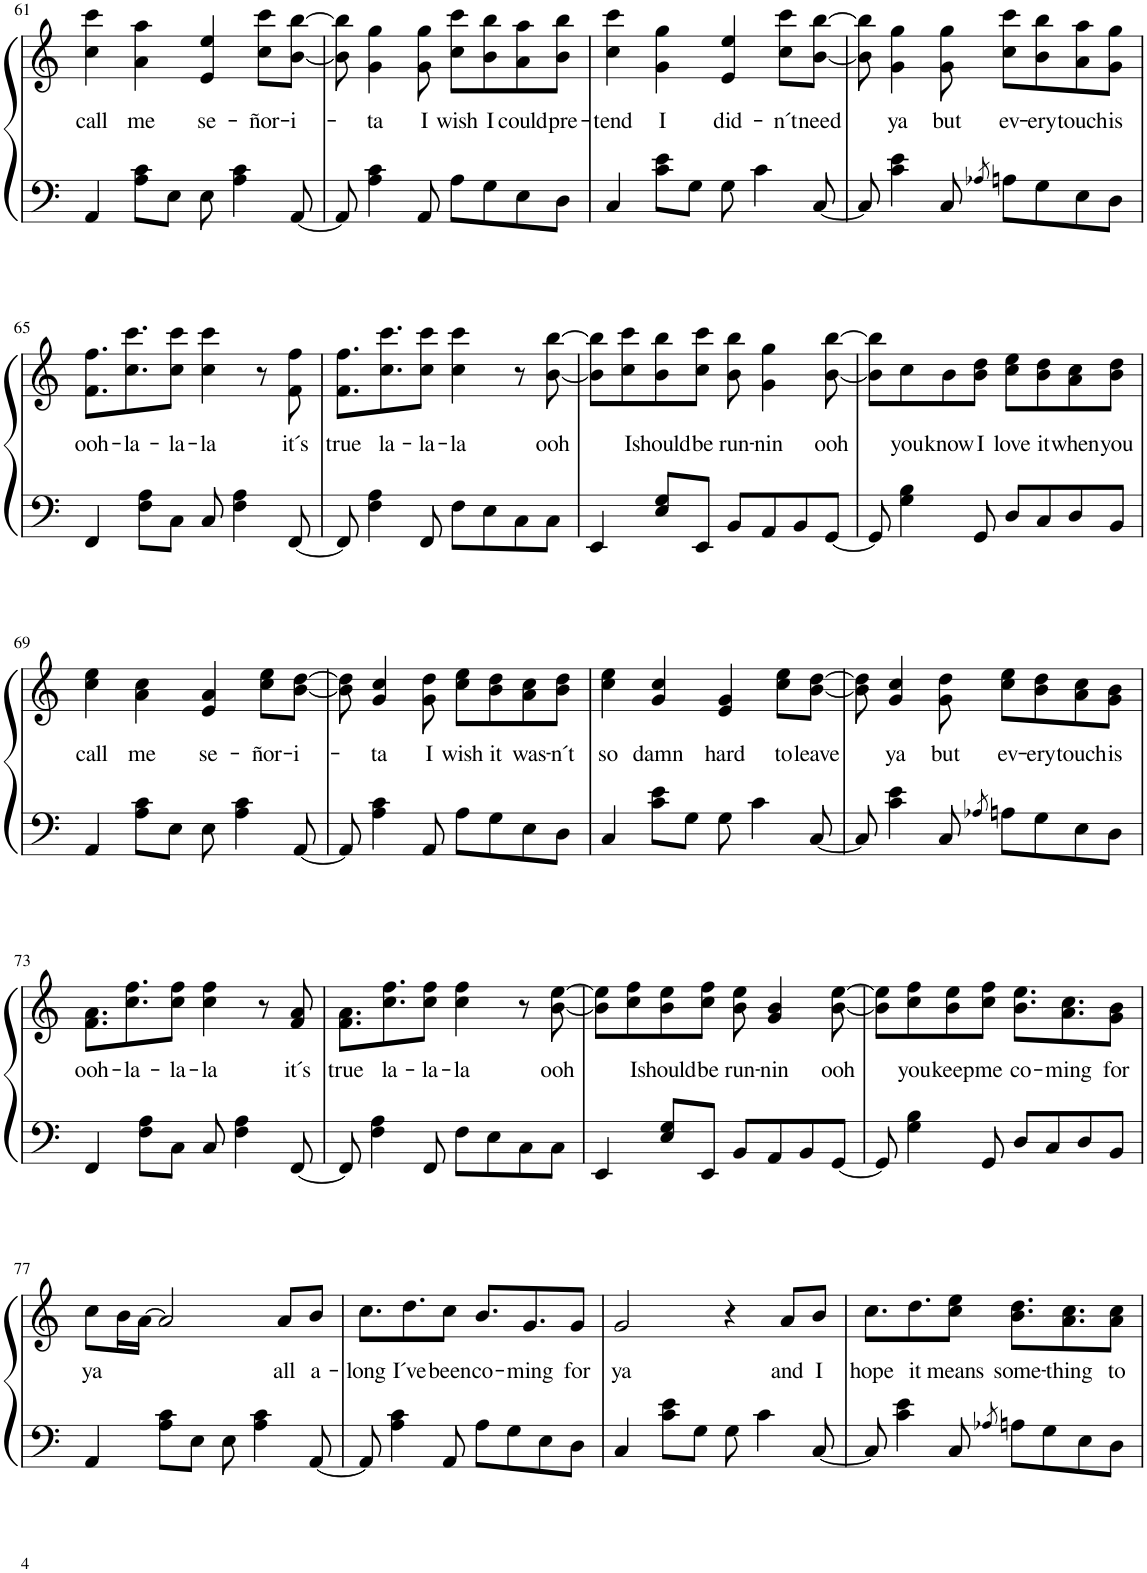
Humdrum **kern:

**kern	**kern	**text
*part1	*part1	*part1
*staff2	*staff1	*staff1
*I"Piano	*	*
*I'Pno.	*	*
!!LO:PB:g=z
*clefF4	*clefG2	*
*k[]	*k[]	*
*M4/4	*M4/4	*
=61	=61	=61
!	!	!LO:LY:b
4AA/	4cc\ 4ccc\	call
!	!	!LO:LY:b
8A\ 8c\L	4a\ 4aa\	me
8E\J	.	.
!	!	!LO:LY:b
8E\	4e/ 4ee/	se-
4A\ 4c\	.	.
!	!	!LO:LY:b
.	8cc\ 8ccc\L	-ñor-
!	!	!LO:LY:b
[8AA/	[8b\ [8bb\J	-i-
=62	=62	=62
8AA/]	8b\] 8bb\]	.
!	!	!LO:LY:b
4A\ 4c\	4g\ 4gg\	-ta
!	!	!LO:LY:b
8AA/	8g\ 8gg\	I
!	!	!LO:LY:b
8A\L	8cc\ 8ccc\L	wish
!	!	!LO:LY:b
8G\	8b\ 8bb\	I
!	!	!LO:LY:b
8E\	8a\ 8aa\	could
!	!	!LO:LY:b
8D\J	8b\ 8bb\J	pre-
=63	=63	=63
!	!	!LO:LY:b
4C/	4cc\ 4ccc\	-tend
!	!	!LO:LY:b
8c\ 8e\L	4g\ 4gg\	I
8G\J	.	.
!	!	!LO:LY:b
8G\	4e/ 4ee/	did-
4c\	.	.
!	!	!LO:LY:b
.	8cc\ 8ccc\L	-n´t
!	!	!LO:LY:b
[8C/	[8b\ [8bb\J	need
=64	=64	=64
8C/]	8b\] 8bb\]	.
!	!	!LO:LY:b
4c\ 4e\	4g\ 4gg\	ya
!	!	!LO:LY:b
8C/	8g\ 8gg\	but
8qA-X/	.	.
!	!	!LO:LY:b
8An\L	8cc\ 8ccc\L	ev-
!	!	!LO:LY:b
8G\	8b\ 8bb\	-ery
!	!	!LO:LY:b
8E\	8a\ 8aa\	touch
!	!	!LO:LY:b
8D\J	8g\ 8gg\J	is
!!LO:LB:g=z
=65	=65	=65
!	!	!LO:LY:b
4FF/	8.f\ 8.ff\L	ooh-
!	!	!LO:LY:b
.	8.cc\ 8.ccc\	-la-
8F\ 8A\L	.	.
!	!	!LO:LY:b
8C\J	8cc\ 8ccc\J	-la-
!	!	!LO:LY:b
8C/	4cc\ 4ccc\	-la
4F\ 4A\	.	.
.	8r	.
!	!	!LO:LY:b
[8FF/	8f\ 8ff\	it´s
=66	=66	=66
!	!	!LO:LY:b
8FF/]	8.f\ 8.ff\L	true
4F\ 4A\	.	.
!	!	!LO:LY:b
.	8.cc\ 8.ccc\	la-
!	!	!LO:LY:b
8FF/	8cc\ 8ccc\J	-la-
!	!	!LO:LY:b
8F\L	4cc\ 4ccc\	-la
8E\	.	.
8C\	8r	.
!	!	!LO:LY:b
8C\J	[8b\ [8bb\	ooh
=67	=67	=67
4EE/	8b\] 8bb\]L	.
!	!	!LO:LY:b
.	8cc\ 8ccc\	I
!	!	!LO:LY:b
8E/ 8G/L	8b\ 8bb\	should
!	!	!LO:LY:b
8EE/J	8cc\ 8ccc\J	be
!	!	!LO:LY:b
8BB/L	8b\ 8bb\	run-
!	!	!LO:LY:b
8AA/	4g\ 4gg\	-nin
8BB/	.	.
!	!	!LO:LY:b
[8GG/J	[8b\ [8bb\	ooh
=68	=68	=68
8GG/]	8b\] 8bb\]L	.
!	!	!LO:LY:b
4G\ 4B\	8cc\	you
!	!	!LO:LY:b
.	8b\	know
!	!	!LO:LY:b
8GG/	8b\ 8dd\J	I
!	!	!LO:LY:b
8D/L	8cc\ 8ee\L	love
!	!	!LO:LY:b
8C/	8b\ 8dd\	it
!	!	!LO:LY:b
8D/	8a\ 8cc\	when
!	!	!LO:LY:b
8BB/J	8b\ 8dd\J	you
!!LO:LB:g=z
=69	=69	=69
!	!	!LO:LY:b
4AA/	4cc\ 4ee\	call
!	!	!LO:LY:b
8A\ 8c\L	4a\ 4cc\	me
8E\J	.	.
!	!	!LO:LY:b
8E\	4e/ 4a/	se-
4A\ 4c\	.	.
!	!	!LO:LY:b
.	8cc\ 8ee\L	-ñor-
!	!	!LO:LY:b
[8AA/	[8b\ [8dd\J	-i-
=70	=70	=70
8AA/]	8b\] 8dd\]	.
!	!	!LO:LY:b
4A\ 4c\	4g/ 4cc/	-ta
!	!	!LO:LY:b
8AA/	8g\ 8dd\	I
!	!	!LO:LY:b
8A\L	8cc\ 8ee\L	wish
!	!	!LO:LY:b
8G\	8b\ 8dd\	it
!	!	!LO:LY:b
8E\	8a\ 8cc\	was-
!	!	!LO:LY:b
8D\J	8b\ 8dd\J	-n´t
=71	=71	=71
!	!	!LO:LY:b
4C/	4cc\ 4ee\	so
!	!	!LO:LY:b
8c\ 8e\L	4g/ 4cc/	damn
8G\J	.	.
!	!	!LO:LY:b
8G\	4e/ 4g/	hard
4c\	.	.
!	!	!LO:LY:b
.	8cc\ 8ee\L	to
!	!	!LO:LY:b
[8C/	[8b\ [8dd\J	leave
=72	=72	=72
8C/]	8b\] 8dd\]	.
!	!	!LO:LY:b
4c\ 4e\	4g/ 4cc/	ya
!	!	!LO:LY:b
8C/	8g\ 8dd\	but
8qA-X/	.	.
!	!	!LO:LY:b
8An\L	8cc\ 8ee\L	ev-
!	!	!LO:LY:b
8G\	8b\ 8dd\	-ery
!	!	!LO:LY:b
8E\	8a\ 8cc\	touch
!	!	!LO:LY:b
8D\J	8g\ 8b\J	is
!!LO:LB:g=z
=73	=73	=73
!	!	!LO:LY:b
4FF/	8.f\ 8.a\L	ooh-
!	!	!LO:LY:b
.	8.cc\ 8.ff\	-la-
8F\ 8A\L	.	.
!	!	!LO:LY:b
8C\J	8cc\ 8ff\J	-la-
!	!	!LO:LY:b
8C/	4cc\ 4ff\	-la
4F\ 4A\	.	.
.	8r	.
!	!	!LO:LY:b
[8FF/	8f/ 8a/	it´s
=74	=74	=74
!	!	!LO:LY:b
8FF/]	8.f\ 8.a\L	true
4F\ 4A\	.	.
!	!	!LO:LY:b
.	8.cc\ 8.ff\	la-
!	!	!LO:LY:b
8FF/	8cc\ 8ff\J	-la-
!	!	!LO:LY:b
8F\L	4cc\ 4ff\	-la
8E\	.	.
8C\	8r	.
!	!	!LO:LY:b
8C\J	[8b\ [8ee\	ooh
=75	=75	=75
4EE/	8b\] 8ee\]L	.
!	!	!LO:LY:b
.	8cc\ 8ff\	I
!	!	!LO:LY:b
8E/ 8G/L	8b\ 8ee\	should
!	!	!LO:LY:b
8EE/J	8cc\ 8ff\J	be
!	!	!LO:LY:b
8BB/L	8b\ 8ee\	run-
!	!	!LO:LY:b
8AA/	4g/ 4b/	-nin
8BB/	.	.
!	!	!LO:LY:b
[8GG/J	[8b\ [8ee\	ooh
=76	=76	=76
8GG/]	8b\] 8ee\]L	.
!	!	!LO:LY:b
4G\ 4B\	8cc\ 8ff\	you
!	!	!LO:LY:b
.	8b\ 8ee\	keep
!	!	!LO:LY:b
8GG/	8cc\ 8ff\J	me
!	!	!LO:LY:b
8D/L	8.b\ 8.ee\L	co-
8C/	.	.
!	!	!LO:LY:b
.	8.a\ 8.cc\	-ming
8D/	.	.
!	!	!LO:LY:b
8BB/J	8g\ 8b\J	for
!!LO:LB:g=z
=77	=77	=77
!	!	!LO:LY:b
4AA/	8cc\L	ya
.	16b\L	.
.	[16a\JJ	.
8A\ 8c\L	2a/]	.
8E\J	.	.
8E\	.	.
4A\ 4c\	.	.
!	!	!LO:LY:b
.	8a/L	all
!	!	!LO:LY:b
[8AA/	8b/J	a-
=78	=78	=78
!	!	!LO:LY:b
8AA/]	8.cc\L	-long
4A\ 4c\	.	.
!	!	!LO:LY:b
.	8.dd\	I´ve
!	!	!LO:LY:b
8AA/	8cc\J	been
!	!	!LO:LY:b
8A\L	8.b/L	co-
8G\	.	.
!	!	!LO:LY:b
.	8.g/	-ming
8E\	.	.
!	!	!LO:LY:b
8D\J	8g/J	for
=79	=79	=79
!	!	!LO:LY:b
4C/	2g/	ya
8c\ 8e\L	.	.
8G\J	.	.
8G\	4r	.
4c\	.	.
!	!	!LO:LY:b
.	8a/L	and
!	!	!LO:LY:b
[8C/	8b/J	I
=80	=80	=80
!	!	!LO:LY:b
8C/]	8.cc\L	hope
4c\ 4e\	.	.
!	!	!LO:LY:b
.	8.dd\	it
!	!	!LO:LY:b
8C/	8cc\ 8ee\J	means
8qA-X/	.	.
!	!	!LO:LY:b
8An\L	8.b\ 8.dd\L	some-
8G\	.	.
!	!	!LO:LY:b
.	8.a\ 8.cc\	-thing
8E\	.	.
!	!	!LO:LY:b
8D\J	8a\ 8cc\J	to
=	=	=
*-	*-	*-
